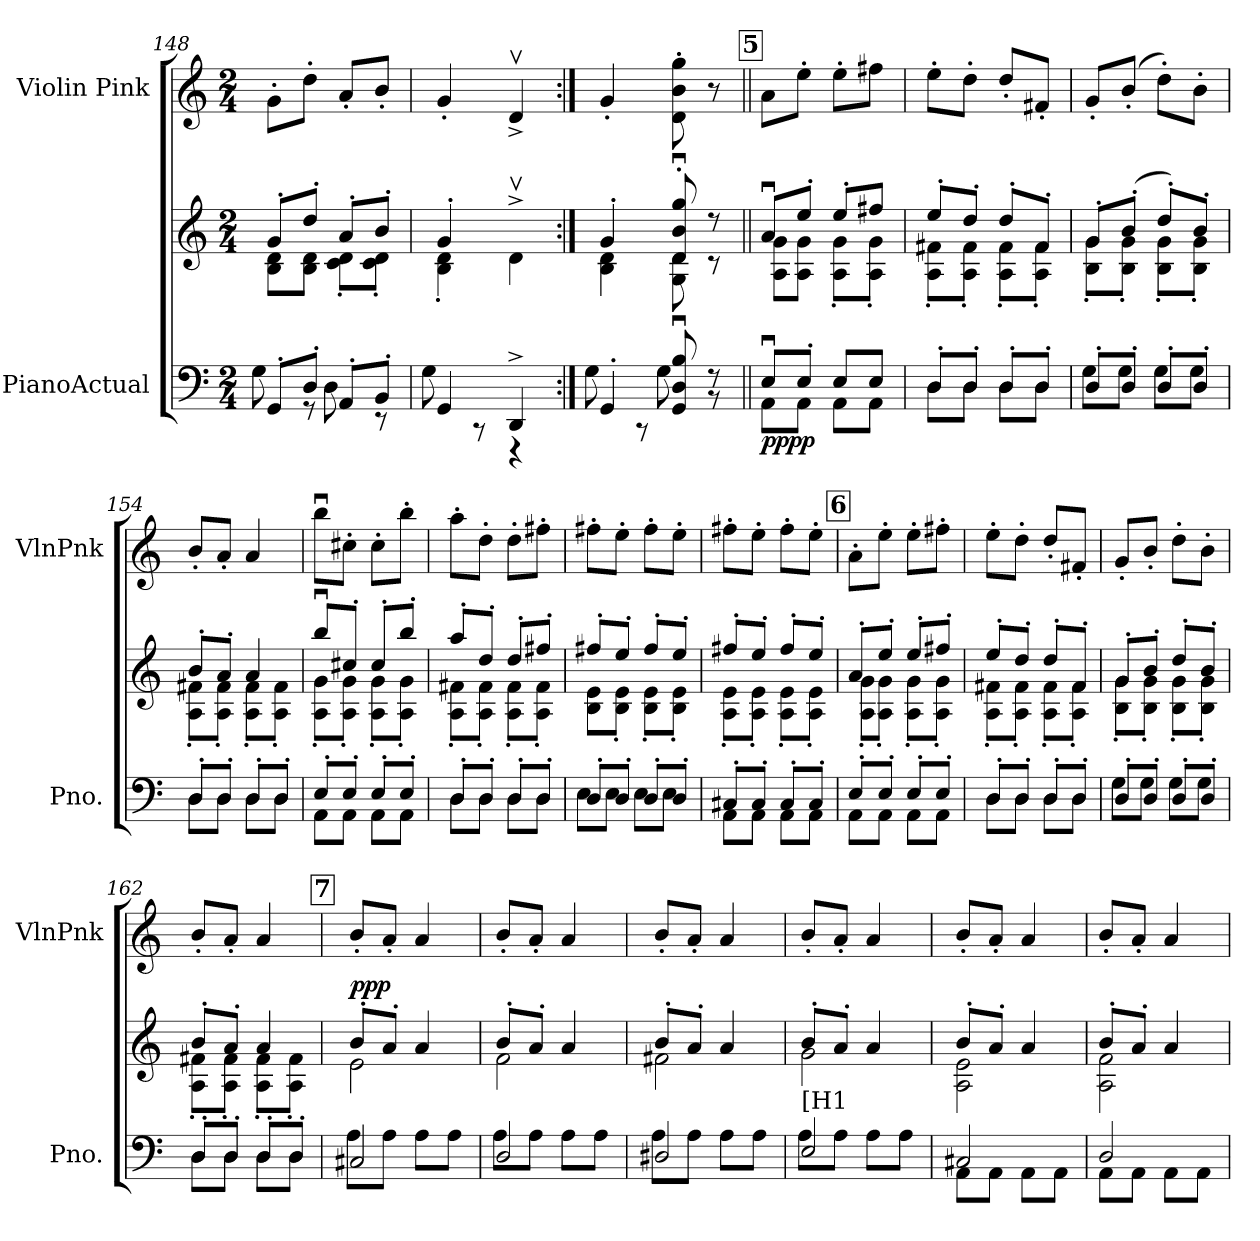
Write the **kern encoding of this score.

**kern	**text	**kern	**dynam	**kern
*part2	*part2	*part2	*part2	*part1
*staff3	*staff3	*staff2	*staff2/3	*staff1
*I"PianoActual	*	*	*	*I"Violin Pink
*I'Pno.	*	*	*	*I'VlnPnk
*clefF4	*	*clefG2	*	*clefG2
*k[]	*	*k[]	*	*k[]
*M2/4	*	*M2/4	*	*M2/4
=148	=148	=148	=148	=148
*^	*	*^	*	*
8GG'/L	8G\	.	8g'/L	8B\ 8d\L	.	8g'\L
8D'/J	8r	.	8dd'/J	8B\ 8d\J	.	8dd'\J
8AA'/L	8D\	.	8a'/L	8c\' 8d\'L	.	8a'/L
8BB'/J	8r	.	8b'/J	8c\' 8d\'J	.	8b'/J
=149	=149	=149	=149	=149	=149	=149
4GG/	8G\	.	4g'/	4B\' 4d\'	.	4g'/
.	8r	.	.	.	.	.
4DD^/	4r	.	4dv^\	4ryy	.	4dv^/
=150:|!	=150:|!	=150:|!	=150:|!	=150:|!	=150:|!	=150:|!
4GG'/	8G\	.	4g'/	4B\ 4d\	.	4g'/
.	8r	.	.	.	.	.
8GG/u 8D/u 8B/u	8G\	.	8d/u' 8b/u' 8gg/u'	8G\ 8d\	.	8d\' 8b\' 8gg\'
8r	8r	.	8r	8r	.	8r
!!LO:REH:place=s1:a:B:fs=9.9988:t=5
=151||	=151||	=151||	=151||	=151||	=151||	=151||
!	!	!	!	!	!LO:DY:b=2	!
!	!	!	!	!	!LO:DY:n=1:b=2	!
!	!	!	!	!	!LO:DY:n=2:b	!
!	!	!	!	!	!LO:DY:n=3:b	!
8Eu/L	8AA\L	.	8au/L	8A\ 8g\L	p p p p	8a\L
8E'/J	8AA\J	.	8ee'/J	8A\ 8g\J	.	8ee'\J
8E/L	8AA\L	.	8ee'/L	8A\' 8g\'L	.	8ee'\L
8E/J	8AA\J	.	8ff#X/J	8A\' 8g\'J	.	8ff#X\J
!!LO:LB:g=z
=152	=152	=152	=152	=152	=152	=152
8D'/L	8D\L	.	8ee'/L	8A\' 8f#X\'L	.	8ee'\L
8D'/J	8D\J	.	8dd'/J	8A\' 8f#\'J	.	8dd'\J
8D'/L	8D\L	.	8dd'/L	8A\' 8f#\'L	.	8dd'/L
8D'/J	8D\J	.	8f#'/J	8A\' 8f#\'J	.	8f#X'/J
=153	=153	=153	=153	=153	=153	=153
8D'/L	8G\L	.	8g'/L	8B\' 8g\'L	.	8g'/L
8D'/J	8G\J	.	(8b'/J	8B\' 8g\'J	.	(8b'/J
8D'/L	8G\L	.	8dd'/L)	8B\' 8g\'L	.	8dd'\L)
8D'/J	8G\J	.	8b'/J	8B\' 8g\'J	.	8b'\J
=154	=154	=154	=154	=154	=154	=154
8D'/L	8D\L	.	8b'/L	8A\' 8f#X\'L	.	8b'/L
8D'/J	8D\J	.	8a'/J	8A\' 8f#\'J	.	8a'/J
8D'/L	8D\L	.	4a/	8A\' 8f#\'L	.	4a/
8D'/J	8D\J	.	.	8A\' 8f#\'J	.	.
=155	=155	=155	=155	=155	=155	=155
8E'/L	8AA\L	.	8bbu/L	8A\' 8g\'L	.	8bbu\L
8E'/J	8AA\J	.	8cc#X'/J	8A\' 8g\'J	.	8cc#X'\J
8E'/L	8AA\L	.	8cc#'/L	8A\' 8g\'L	.	8cc#'\L
8E'/J	8AA\J	.	8bb'/J	8A\' 8g\'J	.	8bb'\J
!!LO:LB:g=z
=156	=156	=156	=156	=156	=156	=156
8D'/L	8D\L	.	8aa'/L	8A\' 8f#X\'L	.	8aa'\L
8D'/J	8D\J	.	8dd'/J	8A\' 8f#\'J	.	8dd'\J
8D'/L	8D\L	.	8dd'/L	8A\' 8f#\'L	.	8dd'\L
8D'/J	8D\J	.	8ff#X'/J	8A\' 8f#\'J	.	8ff#X'\J
=157	=157	=157	=157	=157	=157	=157
8D'/L	8E\L	.	8ff#X'/L	8B\ 8e\L	.	8ff#X'\L
8D'/J	8E\J	.	8ee'/J	8B\' 8e\'J	.	8ee'\J
8D'/L	8E\L	.	8ff#'/L	8B\' 8e\'L	.	8ff#'\L
8D'/J	8E\J	.	8ee'/J	8B\' 8e\'J	.	8ee'\J
=158	=158	=158	=158	=158	=158	=158
8C#X'/L	8AA\L	.	8ff#X'/L	8A\' 8e\'L	.	8ff#X'\L
8C#'/J	8AA\J	.	8ee'/J	8A\' 8e\'J	.	8ee'\J
8C#'/L	8AA\L	.	8ff#'/L	8A\' 8e\'L	.	8ff#'\L
8C#'/J	8AA\J	.	8ee'/J	8A\' 8e\'J	.	8ee'\J
!!LO:REH:place=s1:a:B:fs=9.9988:t=6
=159	=159	=159	=159	=159	=159	=159
8E'/L	8AA\L	.	8a'/L	8A\' 8g\'L	.	8a'\L
8E'/J	8AA\J	.	8ee'/J	8A\' 8g\'J	.	8ee'\J
8E'/L	8AA\L	.	8ee'/L	8A\' 8g\'L	.	8ee'\L
8E'/J	8AA\J	.	8ff#X'/J	8A\' 8g\'J	.	8ff#X'\J
!!LO:PB:g=z
=160	=160	=160	=160	=160	=160	=160
8D'/L	8D\L	.	8ee'/L	8A\' 8f#X\'L	.	8ee'\L
8D'/J	8D\J	.	8dd'/J	8A\' 8f#\'J	.	8dd'\J
8D'/L	8D\L	.	8dd'/L	8A\' 8f#\'L	.	8dd'/L
8D'/J	8D\J	.	8f#'/J	8A\' 8f#\'J	.	8f#X'/J
=161	=161	=161	=161	=161	=161	=161
8D'/L	8G\L	.	8g'/L	8B\' 8g\'L	.	8g'/L
8D'/J	8G\J	.	8b'/J	8B\' 8g\'J	.	8b'/J
8D'/L	8G\L	.	8dd'/L	8B\' 8g\'L	.	8dd'\L
8D'/J	8G\J	.	8b'/J	8B\' 8g\'J	.	8b'\J
=162	=162	=162	=162	=162	=162	=162
8D'/L	8D\L	.	8b'/L	8A\' 8f#X\'L	.	8b'/L
8D'/J	8D\J	.	8a'/J	8A\' 8f#\'J	.	8a'/J
8D'/L	8D\L	.	4a/	8A\' 8f#\'L	.	4a/
8D'/J	8D\J	.	.	8A\' 8f#\'J	.	.
!!LO:REH:place=s1:a:B:fs=9.9988:t=7
=163	=163	=163	=163	=163	=163	=163
!	!	!	!	!	!LO:DY:a	!
2C#X/	8A\L	.	8b'/L	2e\	ppp	8b'/L
.	8A\J	.	8a'/J	.	.	8a'/J
.	8A\L	.	4a/	.	.	4a/
.	8A\J	.	.	.	.	.
=164	=164	=164	=164	=164	=164	=164
2D/	8A\L	.	8b'/L	2f\	.	8b'/L
.	8A\J	.	8a'/J	.	.	8a'/J
.	8A\L	.	4a/	.	.	4a/
.	8A\J	.	.	.	.	.
!!LO:LB:g=z
=165	=165	=165	=165	=165	=165	=165
2D#X/	8A\L	.	8b'/L	2f#X\	.	8b'/L
.	8A\J	.	8a'/J	.	.	8a'/J
.	8A\L	.	4a/	.	.	4a/
.	8A\J	.	.	.	.	.
=166	=166	=166	=166	=166	=166	=166
!LO:TX:a:t=[H1	!	!	!	!	!	!
2E/	8A\L	.	8b'/L	2g\	.	8b'/L
.	8A\J	.	8a'/J	.	.	8a'/J
.	8A\L	.	4a/	.	.	4a/
.	8A\J	.	.	.	.	.
=167	=167	=167	=167	=167	=167	=167
2C#X/	8AA\L	.	8b'/L	2A\ 2e\	.	8b'/L
.	8AA\J	.	8a'/J	.	.	8a'/J
.	8AA\L	.	4a/	.	.	4a/
.	8AA\J	.	.	.	.	.
=168	=168	=168	=168	=168	=168	=168
2D/	8AA\L	.	8b'/L	2A\ 2f\	.	8b'/L
.	8AA\J	.	8a'/J	.	.	8a'/J
.	8AA\L	.	4a/	.	.	4a/
.	8AA\J	.	.	.	.	.
*v	*v	*	*	*	*	*
*	*	*v	*v	*	*
=	=	=	=	=
*-	*-	*-	*-	*-
